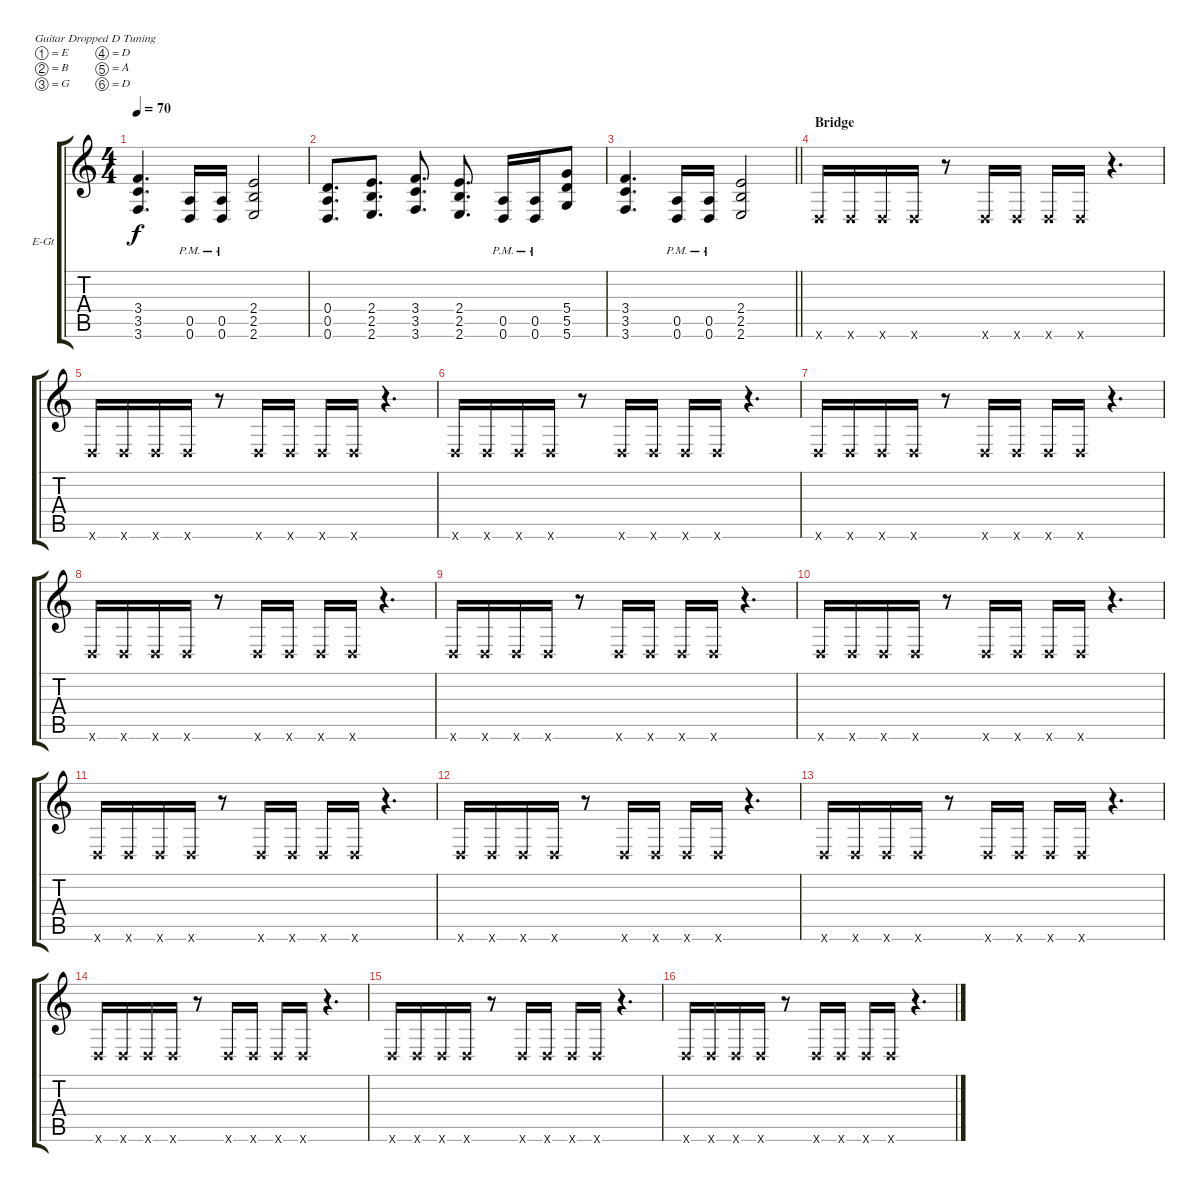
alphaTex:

\bracketExtendMode groupsimilarinstruments
\firstSystemTrackNameOrientation horizontal
\otherSystemsTrackNameOrientation horizontal
\track ("Main guitar" "E-Gt") {instrument distortionguitar}
\staff {score tabs}
\tuning (E4 B3 G3 D3 A2 D2)
\ts (4 4)
\tempo 70
\clef g2
\ks c
(3.4 3.5 3.6).4{d dy f} (0.5{pm} 0.6{pm}).16 (0.5{pm} 0.6{pm}).16 (2.4 2.5 2.6).2 |
(0.4 0.5 0.6).8{d} (2.4 2.5 2.6).8{d} (3.4 3.5 3.6).8{d} (2.4 2.5 2.6).8{d} (0.5{pm} 0.6{pm}).16 (0.5{pm} 0.6{pm}).16 (5.4 5.5 5.6).8 |
\barLineRight lightlight
(3.4 3.5 3.6).4{d} (0.5{pm} 0.6{pm}).16 (0.5{pm} 0.6{pm}).16 (2.4 2.5 2.6).2 |
\section ("" "Bridge")
0.6{x}.16 0.6{x}.16 0.6{x}.16 0.6{x}.16 r.8 0.6{x}.16 0.6{x}.16 0.6{x}.16 0.6{x}.16 r.4{d} |
0.6{x}.16 0.6{x}.16 0.6{x}.16 0.6{x}.16 r.8 0.6{x}.16 0.6{x}.16 0.6{x}.16 0.6{x}.16 r.4{d} |
0.6{x}.16 0.6{x}.16 0.6{x}.16 0.6{x}.16 r.8 0.6{x}.16 0.6{x}.16 0.6{x}.16 0.6{x}.16 r.4{d} |
0.6{x}.16 0.6{x}.16 0.6{x}.16 0.6{x}.16 r.8 0.6{x}.16 0.6{x}.16 0.6{x}.16 0.6{x}.16 r.4{d} |
0.6{x}.16 0.6{x}.16 0.6{x}.16 0.6{x}.16 r.8 0.6{x}.16 0.6{x}.16 0.6{x}.16 0.6{x}.16 r.4{d} |
0.6{x}.16 0.6{x}.16 0.6{x}.16 0.6{x}.16 r.8 0.6{x}.16 0.6{x}.16 0.6{x}.16 0.6{x}.16 r.4{d} |
0.6{x}.16 0.6{x}.16 0.6{x}.16 0.6{x}.16 r.8 0.6{x}.16 0.6{x}.16 0.6{x}.16 0.6{x}.16 r.4{d} |
0.6{x}.16 0.6{x}.16 0.6{x}.16 0.6{x}.16 r.8 0.6{x}.16 0.6{x}.16 0.6{x}.16 0.6{x}.16 r.4{d} |
0.6{x}.16 0.6{x}.16 0.6{x}.16 0.6{x}.16 r.8 0.6{x}.16 0.6{x}.16 0.6{x}.16 0.6{x}.16 r.4{d} |
0.6{x}.16 0.6{x}.16 0.6{x}.16 0.6{x}.16 r.8 0.6{x}.16 0.6{x}.16 0.6{x}.16 0.6{x}.16 r.4{d} |
0.6{x}.16 0.6{x}.16 0.6{x}.16 0.6{x}.16 r.8 0.6{x}.16 0.6{x}.16 0.6{x}.16 0.6{x}.16 r.4{d} |
0.6{x}.16 0.6{x}.16 0.6{x}.16 0.6{x}.16 r.8 0.6{x}.16 0.6{x}.16 0.6{x}.16 0.6{x}.16 r.4{d} |
0.6{x}.16 0.6{x}.16 0.6{x}.16 0.6{x}.16 r.8 0.6{x}.16 0.6{x}.16 0.6{x}.16 0.6{x}.16 r.4{d}
